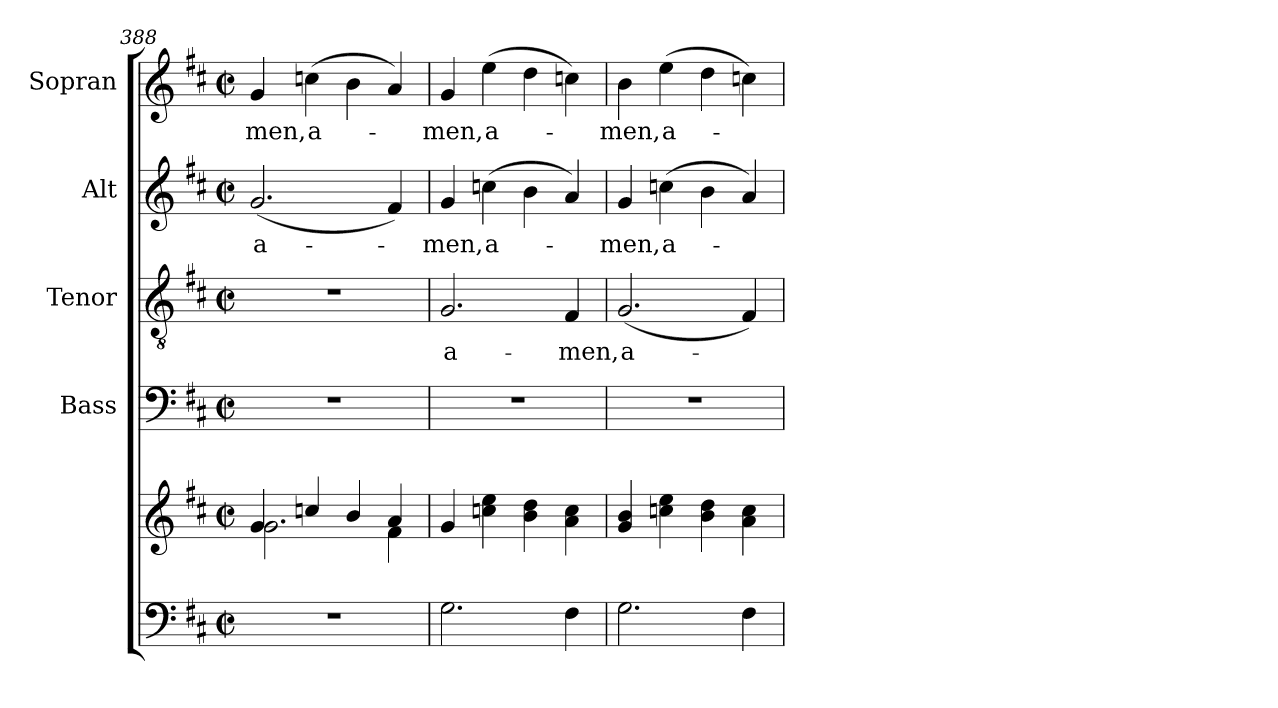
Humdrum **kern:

**kern	**kern	**kern	**kern	**text	**kern	**text	**kern	**text
*part5	*part5	*part4	*part3	*part3	*part2	*part2	*part1	*part1
*staff6	*staff5	*staff4	*staff3	*staff3	*staff2	*staff2	*staff1	*staff1
*	*	*I"Bass	*I"Tenor	*	*I"Alt	*	*I"Sopran	*
*	*	*I'B.	*I'T.	*	*I'A.	*	*I'S.	*
*clefF4	*clefG2	*clefF4	*clefGv2	*	*clefG2	*	*clefG2	*
*k[f#c#]	*k[f#c#]	*k[f#c#]	*k[f#c#]	*	*k[f#c#]	*	*k[f#c#]	*
*D:	*D:	*D:	*D:	*	*D:	*	*D:	*
*M2/2	*M2/2	*M2/2	*M2/2	*	*M2/2	*	*M2/2	*
*met(c|)	*met(c|)	*met(c|)	*met(c|)	*	*met(c|)	*	*met(c|)	*
=388	=388	=388	=388	=388	=388	=388	=388	=388
*	*^	*	*	*	*	*	*	*
!	!	!	!	!	!	!	!LO:LY:b	!	!LO:LY:b
1r	4g/	2.g\	1r	1r	.	(<2.g/	a-	4g/	-men,
!	!	!	!	!	!	!	!	!	!LO:LY:b
.	4ccn/	.	.	.	.	.	.	(>4ccn\	a-
.	4b/	.	.	.	.	.	.	4b\	.
.	4a/	4f#\	.	.	.	4f#/)	.	4a/)	.
=389	=389	=389	=389	=389	=389	=389	=389	=389	=389
!	!	!	!	!	!LO:LY:b	!	!LO:LY:b	!	!LO:LY:b
*	*v	*v	*	*	*	*	*	*	*
2.G\	4g/	1r	2.G/	a-	4g/	-men,	4g/	-men,
!	!	!	!	!	!	!LO:LY:b	!	!LO:LY:b
.	4ccn\ 4ee\	.	.	.	(>4ccn\	a-	(>4ee\	a-
.	4b\ 4dd\	.	.	.	4b\	.	4dd\	.
!	!	!	!	!LO:LY:b	!	!	!	!
4F#\	4a\ 4cc\	.	4F#/	-men,	4a/)	.	4ccn\)	.
=390	=390	=390	=390	=390	=390	=390	=390	=390
!	!	!	!	!LO:LY:b	!	!LO:LY:b	!	!LO:LY:b
2.G\	4g/ 4b/	1r	(<2.G/	a-	4g/	-men,	4b\	-men,
!	!	!	!	!	!	!LO:LY:b	!	!LO:LY:b
.	4ccn\ 4ee\	.	.	.	(>4ccn\	a-	(>4ee\	a-
.	4b\ 4dd\	.	.	.	4b\	.	4dd\	.
4F#\	4a\ 4cc\	.	4F#/)	.	4a/)	.	4ccn\)	.
=	=	=	=	=	=	=	=	=
*-	*-	*-	*-	*-	*-	*-	*-	*-
